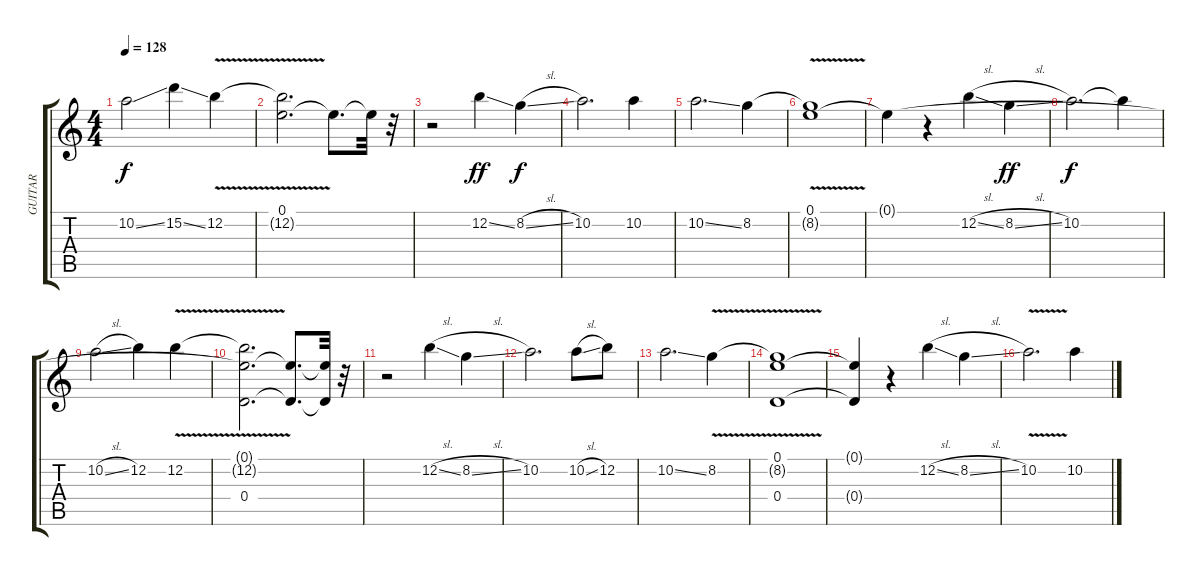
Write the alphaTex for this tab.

\track ("GUITAR" "GUITAR") {instrument overdrivenguitar}
\staff {score tabs}
\tuning (E4 B3 G3 D3 A2 E2) {hide}
\ts (4 4)
\tempo 128
\clef g2
\ks c
10.2{ss}.2{dy f} 15.2{ss}.4 12.2{v}.4 |
(0.1{t} 12.2{t}).2{d} 0.1{t}.8{d} 0.1{t}.32 r.32 |
r.2 12.2{ss}.4{dy ff} 8.2{sl}.4{dy f} |
10.2.2{d} 10.2.4 |
10.2{ss}.2{d} 8.2.4 |
(0.1 8.2{v t}).1 |
0.1{t}.4 r.4 12.2{sl}.4 8.2{sl}.4{dy ff} |
10.2.2{d dy f} 10.2{t}.4 |
10.2{sl}.2 12.2.4 12.2{v}.4 |
(0.1{t} 12.2{t} 0.4).2{d} (0.1{t} 0.4{t}).8{d} (0.1{t} 0.4{t}).32 r.32 |
r.2 12.2{sl}.4 8.2{sl}.4 |
10.2.2{d} 10.2{sl}.8 12.2.8 |
10.2{ss}.2{d} 8.2{v}.4 |
(0.1 8.2{t} 0.4).1 |
(0.1{t} 0.4{t}).4 r.4 12.2{sl}.4 8.2{sl}.4 |
10.2{v}.2{d} 10.2{ss}.4
